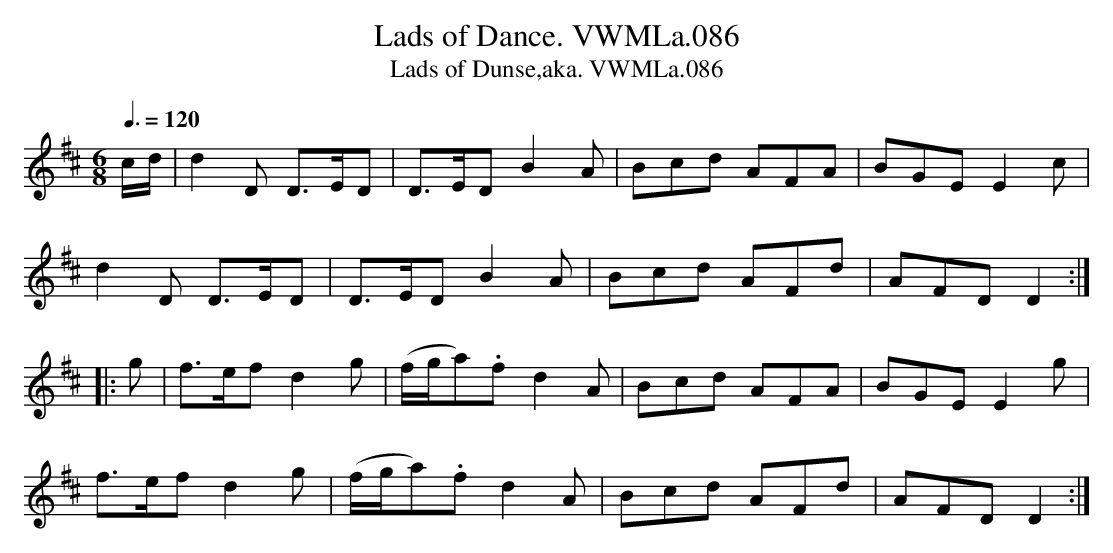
X:1
T:Lads of Dance. VWMLa.086
T:Lads of Dunse,aka. VWMLa.086
M:6/8
L:1/8
Q:3/8=120
K:D
c/d/|d2D D>ED|D>ED B2A|Bcd AFA|BGE E2c|
d2D D>ED|D>ED B2A|Bcd AFd|AFD D2:|
|:g|f>ef d2g|(f/g/a).f d2A|Bcd AFA|BGE E2g|
f>ef d2g|(f/g/a).f d2A|Bcd AFd|AFD D2:|
